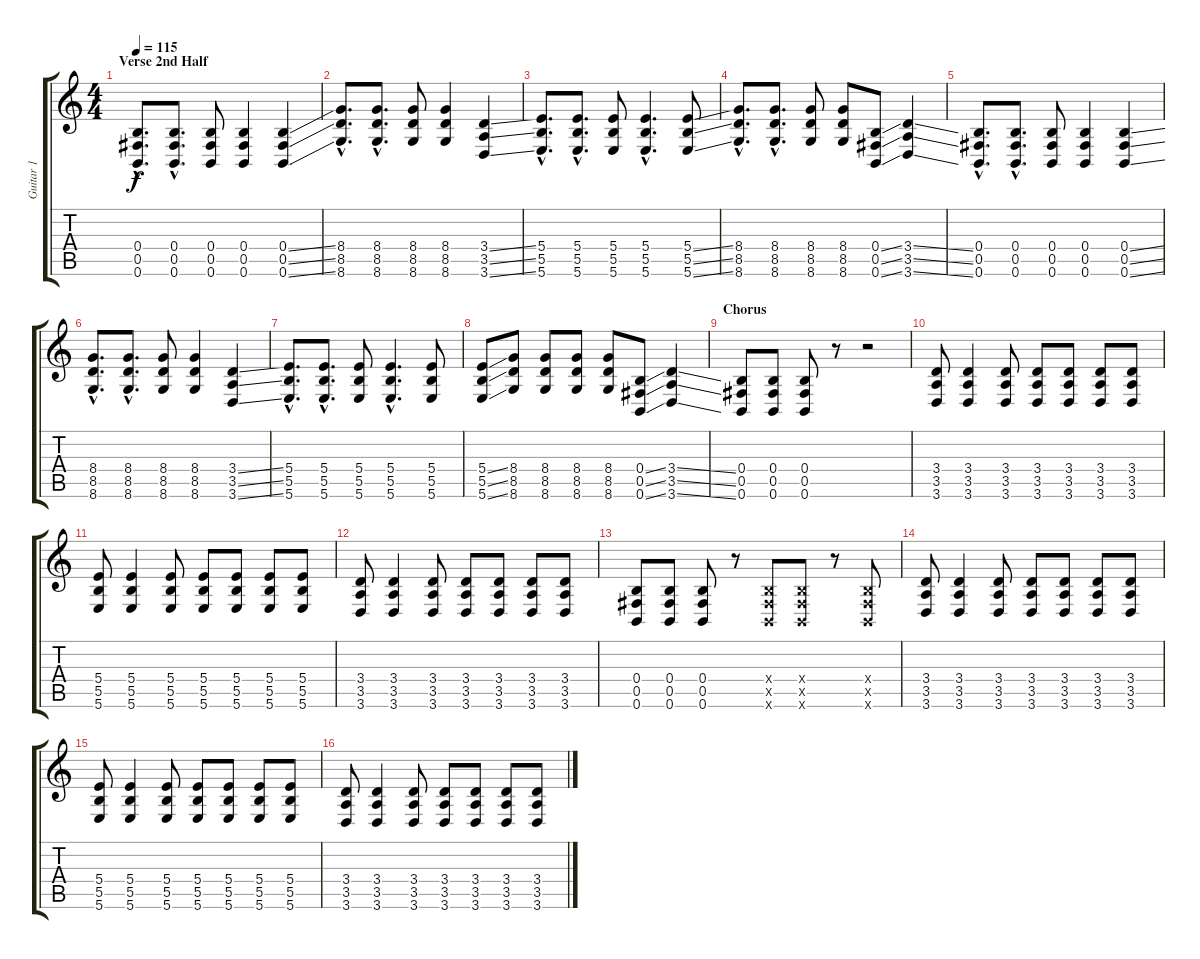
\track ("Guitar 1" "Guitar 1") {instrument electricguitarclean}
\staff {score tabs}
\tuning (Db4 Ab3 E3 B2 Gb2 B1) {hide}
\ts (4 4)
\section ("" "Verse 2nd Half")
\tempo 115
\clef g2
\ks c
(0.4{hac} 0.5{hac} 0.6{hac}).8{d dy f instrument distortionguitar} (0.4{hac} 0.5{hac} 0.6{hac}).8{d} (0.4 0.5 0.6).8 (0.4 0.5 0.6).4 (0.4{ss} 0.5{ss} 0.6{ss}).4 |
(8.4{hac} 8.5{hac} 8.6{hac}).8{d instrument distortionguitar} (8.4{hac} 8.5{hac} 8.6{hac}).8{d} (8.4 8.5 8.6).8 (8.4 8.5 8.6).4 (3.4{ss} 3.5{ss} 3.6{ss}).4 |
(5.4{hac} 5.5{hac} 5.6{hac}).8{d instrument distortionguitar} (5.4{hac} 5.5{hac} 5.6{hac}).8{d} (5.4 5.5 5.6).8 (5.4{hac} 5.5{hac} 5.6{hac}).4{d} (5.4{ss} 5.5{ss} 5.6{ss}).8 |
(8.4{hac} 8.5{hac} 8.6{hac}).8{d} (8.4{hac} 8.5{hac} 8.6{hac}).8{d} (8.4 8.5 8.6).8 (8.4 8.5 8.6).8 (0.4{ss} 0.5{ss} 0.6{ss}).8 (3.4{ss} 3.5{ss} 3.6{ss}).4 |
(0.4{hac} 0.5{hac} 0.6{hac}).8{d instrument distortionguitar} (0.4{hac} 0.5{hac} 0.6{hac}).8{d} (0.4 0.5 0.6).8 (0.4 0.5 0.6).4 (0.4{ss} 0.5{ss} 0.6{ss}).4 |
(8.4{hac} 8.5{hac} 8.6{hac}).8{d} (8.4{hac} 8.5{hac} 8.6{hac}).8{d} (8.4 8.5 8.6).8 (8.4 8.5 8.6).4 (3.4{ss} 3.5{ss} 3.6{ss}).4 |
(5.4{hac} 5.5{hac} 5.6{hac}).8{d instrument distortionguitar} (5.4{hac} 5.5{hac} 5.6{hac}).8{d} (5.4 5.5 5.6).8 (5.4{hac} 5.5{hac} 5.6{hac}).4{d} (5.4 5.5 5.6).8 |
(5.4{ss} 5.5{ss} 5.6{ss}).8 (8.4 8.5 8.6).8 (8.4 8.5 8.6).8 (8.4 8.5 8.6).8 (8.4 8.5 8.6).8 (0.4{ss} 0.5{ss} 0.6{ss}).8 (3.4{ss} 3.5{ss} 3.6{ss}).4 |
\section ("" "Chorus")
(0.4 0.5 0.6).8{instrument distortionguitar} (0.4 0.5 0.6).8 (0.4 0.5 0.6).8 r.8 r.2 |
(3.4 3.5 3.6).8 (3.4 3.5 3.6).4 (3.4 3.5 3.6).8 (3.4 3.5 3.6).8 (3.4 3.5 3.6).8 (3.4 3.5 3.6).8 (3.4 3.5 3.6).8 |
(5.4 5.5 5.6).8{instrument distortionguitar} (5.4 5.5 5.6).4 (5.4 5.5 5.6).8 (5.4 5.5 5.6).8 (5.4 5.5 5.6).8 (5.4 5.5 5.6).8 (5.4 5.5 5.6).8 |
(3.4 3.5 3.6).8 (3.4 3.5 3.6).4 (3.4 3.5 3.6).8 (3.4 3.5 3.6).8 (3.4 3.5 3.6).8 (3.4 3.5 3.6).8 (3.4 3.5 3.6).8 |
(0.4 0.5 0.6).8{instrument distortionguitar} (0.4 0.5 0.6).8 (0.4 0.5 0.6).8 r.8 (0.4{x} 0.5{x} 0.6{x}).8 (0.4{x} 0.5{x} 0.6{x}).8 r.8 (0.4{x} 0.5{x} 0.6{x}).8 |
(3.4 3.5 3.6).8 (3.4 3.5 3.6).4 (3.4 3.5 3.6).8 (3.4 3.5 3.6).8 (3.4 3.5 3.6).8 (3.4 3.5 3.6).8 (3.4 3.5 3.6).8 |
(5.4 5.5 5.6).8{instrument distortionguitar} (5.4 5.5 5.6).4 (5.4 5.5 5.6).8 (5.4 5.5 5.6).8 (5.4 5.5 5.6).8 (5.4 5.5 5.6).8 (5.4 5.5 5.6).8 |
(3.4 3.5 3.6).8 (3.4 3.5 3.6).4 (3.4 3.5 3.6).8 (3.4 3.5 3.6).8 (3.4 3.5 3.6).8 (3.4 3.5 3.6).8 (3.4 3.5 3.6).8
